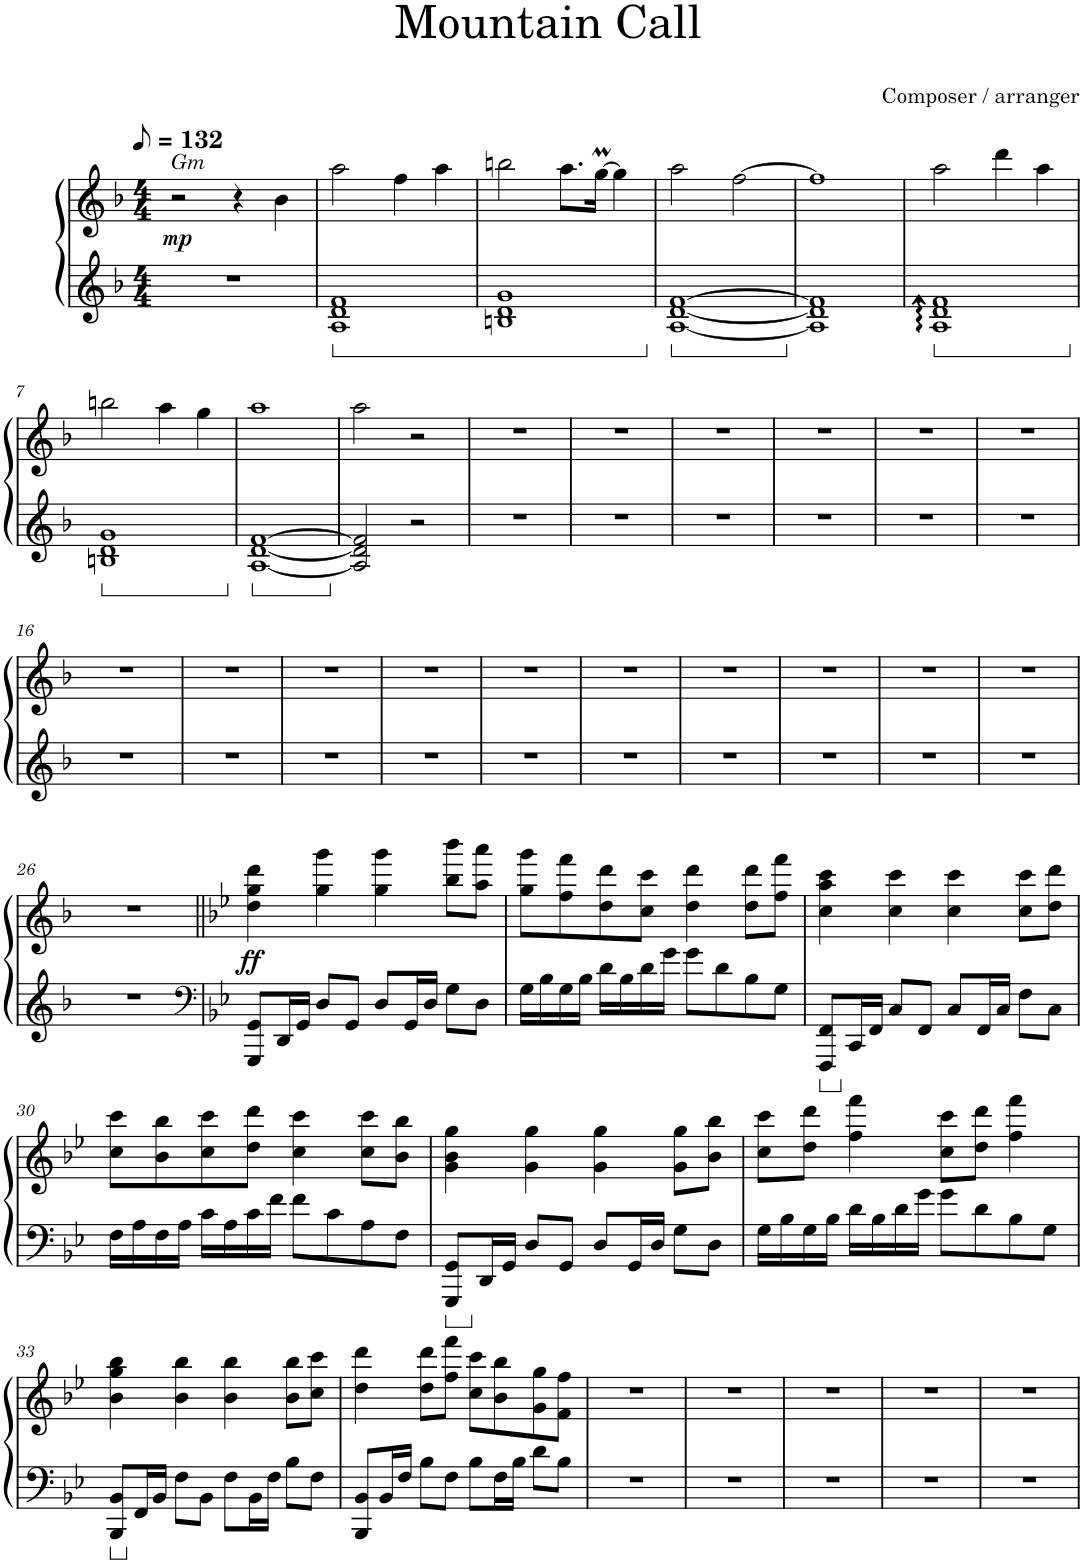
**kern	**kern	**dynam
*part1	*part1	*part1
*staff2	*staff1	*staff1/2
*I"Piano	*	*
*I'Pno.	*	*
*clefG2	*clefG2	*
*k[b-]	*k[b-]	*
*M4/4	*M4/4	*
*MM66	*MM66	*
=1	=1	=1
!	!LO:TX:a:i:t=Gm	!
!	!	!LO:DY:b
1r	2r	mp
.	4r	.
.	4b-\	.
=2	=2	=2
1A 1d 1f	2aa\	.
.	4ff\	.
.	4aa\	.
=3	=3	=3
1Bn 1d 1g	2bbn\	.
.	8.aa\L	.
.	[16ggM\Jk	.
.	4gg\]	.
=4	=4	=4
[1A [1d [1f	2aa\	.
.	[2ff\	.
=5	=5	=5
1A] 1d] 1f]	1ff]	.
=6	=6	=6
1A: 1d: 1f:	2aa\	.
.	4ddd\	.
.	4aa\	.
!!LO:LB:g=z
=7	=7	=7
1Bn 1d 1g	2bbn\	.
.	4aa\	.
.	4gg\	.
=8	=8	=8
[1A [1d [1f	1aa	.
=9	=9	=9
2A/] 2d/] 2f/]	2aa\	.
2r	2r	.
=10	=10	=10
1r	1r	.
=11	=11	=11
1r	1r	.
=12	=12	=12
1r	1r	.
=13	=13	=13
1r	1r	.
=14	=14	=14
1r	1r	.
=15	=15	=15
1r	1r	.
!!LO:LB:g=z
=16	=16	=16
1r	1r	.
=17	=17	=17
1r	1r	.
=18	=18	=18
1r	1r	.
=19	=19	=19
1r	1r	.
=20	=20	=20
1r	1r	.
=21	=21	=21
1r	1r	.
=22	=22	=22
1r	1r	.
=23	=23	=23
1r	1r	.
=24	=24	=24
1r	1r	.
=25	=25	=25
1r	1r	.
!!LO:LB:g=z
=26	=26	=26
1r	1r	.
=27||	=27||	=27||
*clefF4	*	*
*k[b-e-]	*k[b-e-]	*
!	!	!LO:DY:b
8GGG/ 8GG/L	4dd\ 4gg\ 4ddd\	ff
16DD/L	.	.
16GG/JJ	.	.
8D/L	4gg\ 4ggg\	.
8GG/J	.	.
8D/L	4gg\ 4ggg\	.
16GG/L	.	.
16D/JJ	.	.
8G\L	8bb-\ 8bbb-\L	.
8D\J	8aa\ 8aaa\J	.
=28	=28	=28
16G\LL	8gg\ 8ggg\L	.
16B-\	.	.
16G\	8ff\ 8fff\	.
16B-\JJ	.	.
16d\LL	8dd\ 8ddd\	.
16B-\	.	.
16d\	8cc\ 8ccc\J	.
16g\JJ	.	.
8g\L	4dd\ 4ddd\	.
8d\	.	.
8B-\	8dd\ 8ddd\L	.
8G\J	8ff\ 8fff\J	.
=29	=29	=29
8FFF/ 8FF/L	4cc\ 4aa\ 4ccc\	.
16CC/L	.	.
16FF/JJ	.	.
8C/L	4cc\ 4ccc\	.
8FF/J	.	.
8C/L	4cc\ 4ccc\	.
16FF/L	.	.
16C/JJ	.	.
8F\L	8cc\ 8ccc\L	.
8C\J	8dd\ 8ddd\J	.
!!LO:LB:g=z
=30	=30	=30
16F\LL	8cc\ 8ccc\L	.
16A\	.	.
16F\	8b-\ 8bb-\	.
16A\JJ	.	.
16c\LL	8cc\ 8ccc\	.
16A\	.	.
16c\	8dd\ 8ddd\J	.
16f\JJ	.	.
8f\L	4cc\ 4ccc\	.
8c\	.	.
8A\	8cc\ 8ccc\L	.
8F\J	8b-\ 8bb-\J	.
=31	=31	=31
8GGG/ 8GG/L	4g\ 4b-\ 4gg\	.
16DD/L	.	.
16GG/JJ	.	.
8D/L	4g\ 4gg\	.
8GG/J	.	.
8D/L	4g\ 4gg\	.
16GG/L	.	.
16D/JJ	.	.
8G\L	8g\ 8gg\L	.
8D\J	8b-\ 8bb-\J	.
=32	=32	=32
16G\LL	8cc\ 8ccc\L	.
16B-\	.	.
16G\	8dd\ 8ddd\J	.
16B-\JJ	.	.
16d\LL	4ff\ 4fff\	.
16B-\	.	.
16d\	.	.
16g\JJ	.	.
8g\L	8cc\ 8ccc\L	.
8d\	8dd\ 8ddd\J	.
8B-\	4ff\ 4fff\	.
8G\J	.	.
!!LO:LB:g=z
=33	=33	=33
8BBB-/ 8BB-/L	4b-\ 4gg\ 4bb-\	.
16FF/L	.	.
16BB-/JJ	.	.
8F\L	4b-\ 4bb-\	.
8BB-\J	.	.
8F\L	4b-\ 4bb-\	.
16BB-\L	.	.
16F\JJ	.	.
8B-\L	8b-\ 8bb-\L	.
8F\J	8cc\ 8ccc\J	.
=34	=34	=34
8BBB-/ 8BB-/L	4dd\ 4ddd\	.
16BB-/L	.	.
16F/JJ	.	.
8B-\L	8dd\ 8ddd\L	.
8F\J	8ff\ 8fff\J	.
8B-\L	8cc\ 8ccc\L	.
16F\L	8b-\ 8bb-\	.
16B-\JJ	.	.
8d\L	8g\ 8gg\	.
8B-\J	8f\ 8ff\J	.
=35	=35	=35
1r	1r	.
=36	=36	=36
1r	1r	.
=37	=37	=37
1r	1r	.
=38	=38	=38
1r	1r	.
=39	=39	=39
1r	1r	.
=	=	=
*-	*-	*-
